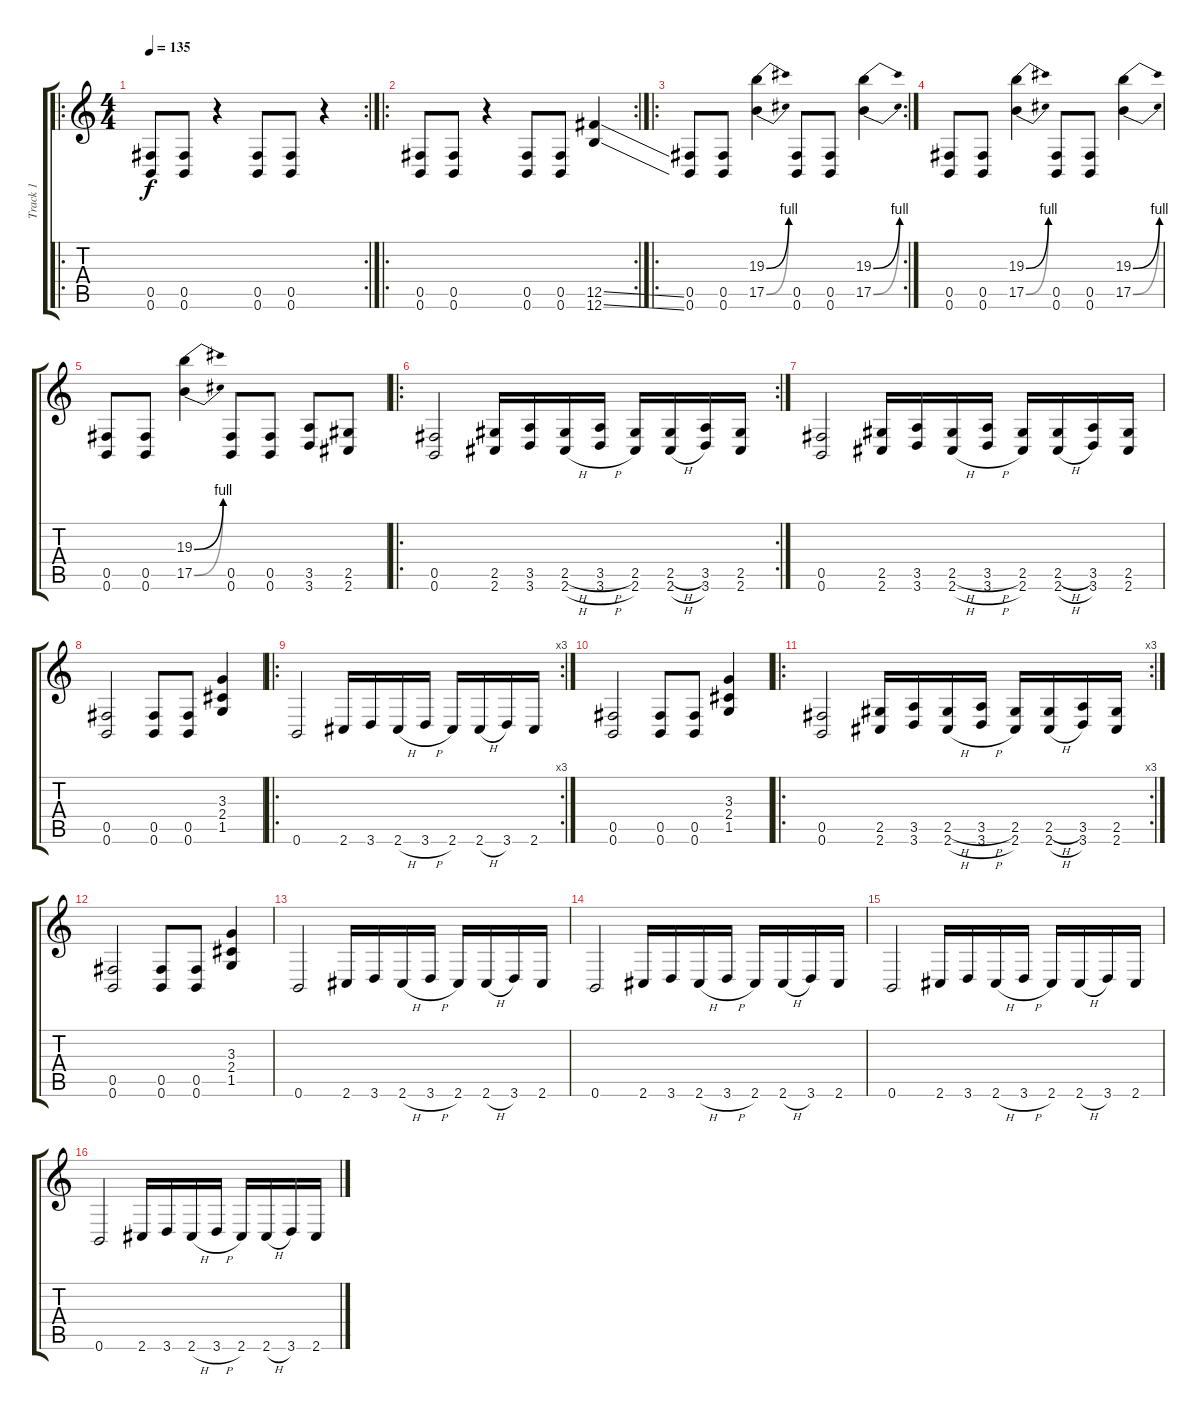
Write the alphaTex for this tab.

\track ("Track 1" "Track 1") {instrument overdrivenguitar}
\staff {score tabs}
\tuning (Db4 Ab3 E3 B2 Gb2 B1) {hide}
\ro
\rc 2
\ts (4 4)
\tempo 135
\clef g2
\ks c
(0.5 0.6).8{dy f instrument overdrivenguitar} (0.5 0.6).8 r.4 (0.5 0.6).8 (0.5 0.6).8 r.4 |
\ro
\rc 2
(0.5 0.6).8 (0.5 0.6).8 r.4 (0.5 0.6).8 (0.5 0.6).8 (12.5{ss} 12.6{ss}).4 |
\ro
\rc 2
(0.5 0.6).8 (0.5 0.6).8 (19.3{be (bend 0 0 60 4)} 17.5{be (bend 0 0 60 4)}).4 (0.5 0.6).8 (0.5 0.6).8 (19.3{be (bend 0 0 60 4)} 17.5{be (bend 0 0 60 4)}).4 |
(0.5 0.6).8 (0.5 0.6).8 (19.3{be (bend 0 0 60 4)} 17.5{be (bend 0 0 60 4)}).4 (0.5 0.6).8 (0.5 0.6).8 (19.3{be (bend 0 0 60 4)} 17.5{be (bend 0 0 60 4)}).4 |
(0.5 0.6).8 (0.5 0.6).8 (19.3{be (bend 0 0 60 4)} 17.5{be (bend 0 0 60 4)}).4 (0.5 0.6).8 (0.5 0.6).8 (3.5 3.6).8 (2.5 2.6).8 |
\ro
\rc 2
(0.5 0.6).2 (2.5 2.6).16 (3.5 3.6).16 (2.5{h} 2.6{h}).16 (3.5{h} 3.6{h}).16 (2.5 2.6).16 (2.5{h} 2.6{h}).16 (3.5 3.6).16 (2.5 2.6).16 |
(0.5 0.6).2 (2.5 2.6).16 (3.5 3.6).16 (2.5{h} 2.6{h}).16 (3.5{h} 3.6{h}).16 (2.5 2.6).16 (2.5{h} 2.6{h}).16 (3.5 3.6).16 (2.5 2.6).16 |
(0.5 0.6).2 (0.5 0.6).8 (0.5 0.6).8 (3.3 2.4 1.5).4 |
\ro
\rc 3
0.6.2 2.6.16 3.6.16 2.6{h}.16 3.6{h}.16 2.6.16 2.6{h}.16 3.6.16 2.6.16 |
(0.5 0.6).2 (0.5 0.6).8 (0.5 0.6).8 (3.3 2.4 1.5).4 |
\ro
\rc 3
(0.5 0.6).2 (2.5 2.6).16 (3.5 3.6).16 (2.5{h} 2.6{h}).16 (3.5{h} 3.6{h}).16 (2.5 2.6).16 (2.5{h} 2.6{h}).16 (3.5 3.6).16 (2.5 2.6).16 |
(0.5 0.6).2 (0.5 0.6).8 (0.5 0.6).8 (3.3 2.4 1.5).4 |
0.6.2 2.6.16 3.6.16 2.6{h}.16 3.6{h}.16 2.6.16 2.6{h}.16 3.6.16 2.6.16 |
0.6.2 2.6.16 3.6.16 2.6{h}.16 3.6{h}.16 2.6.16 2.6{h}.16 3.6.16 2.6.16 |
0.6.2 2.6.16 3.6.16 2.6{h}.16 3.6{h}.16 2.6.16 2.6{h}.16 3.6.16 2.6.16 |
0.6.2 2.6.16 3.6.16 2.6{h}.16 3.6{h}.16 2.6.16 2.6{h}.16 3.6.16 2.6.16
